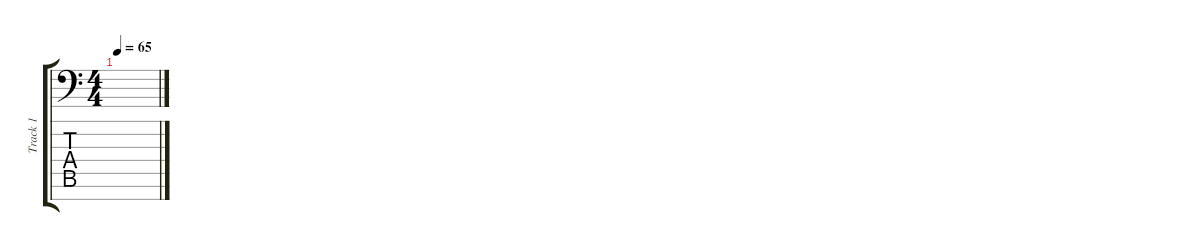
\track ("Track 1" "Track 1") {instrument overdrivenguitar}
\staff {score tabs}
\tuning (E4 B3 G3 D3 A2 E2 C-1) {hide}
\ts (4 4)
\tempo 65
\clef f4
\ks c
